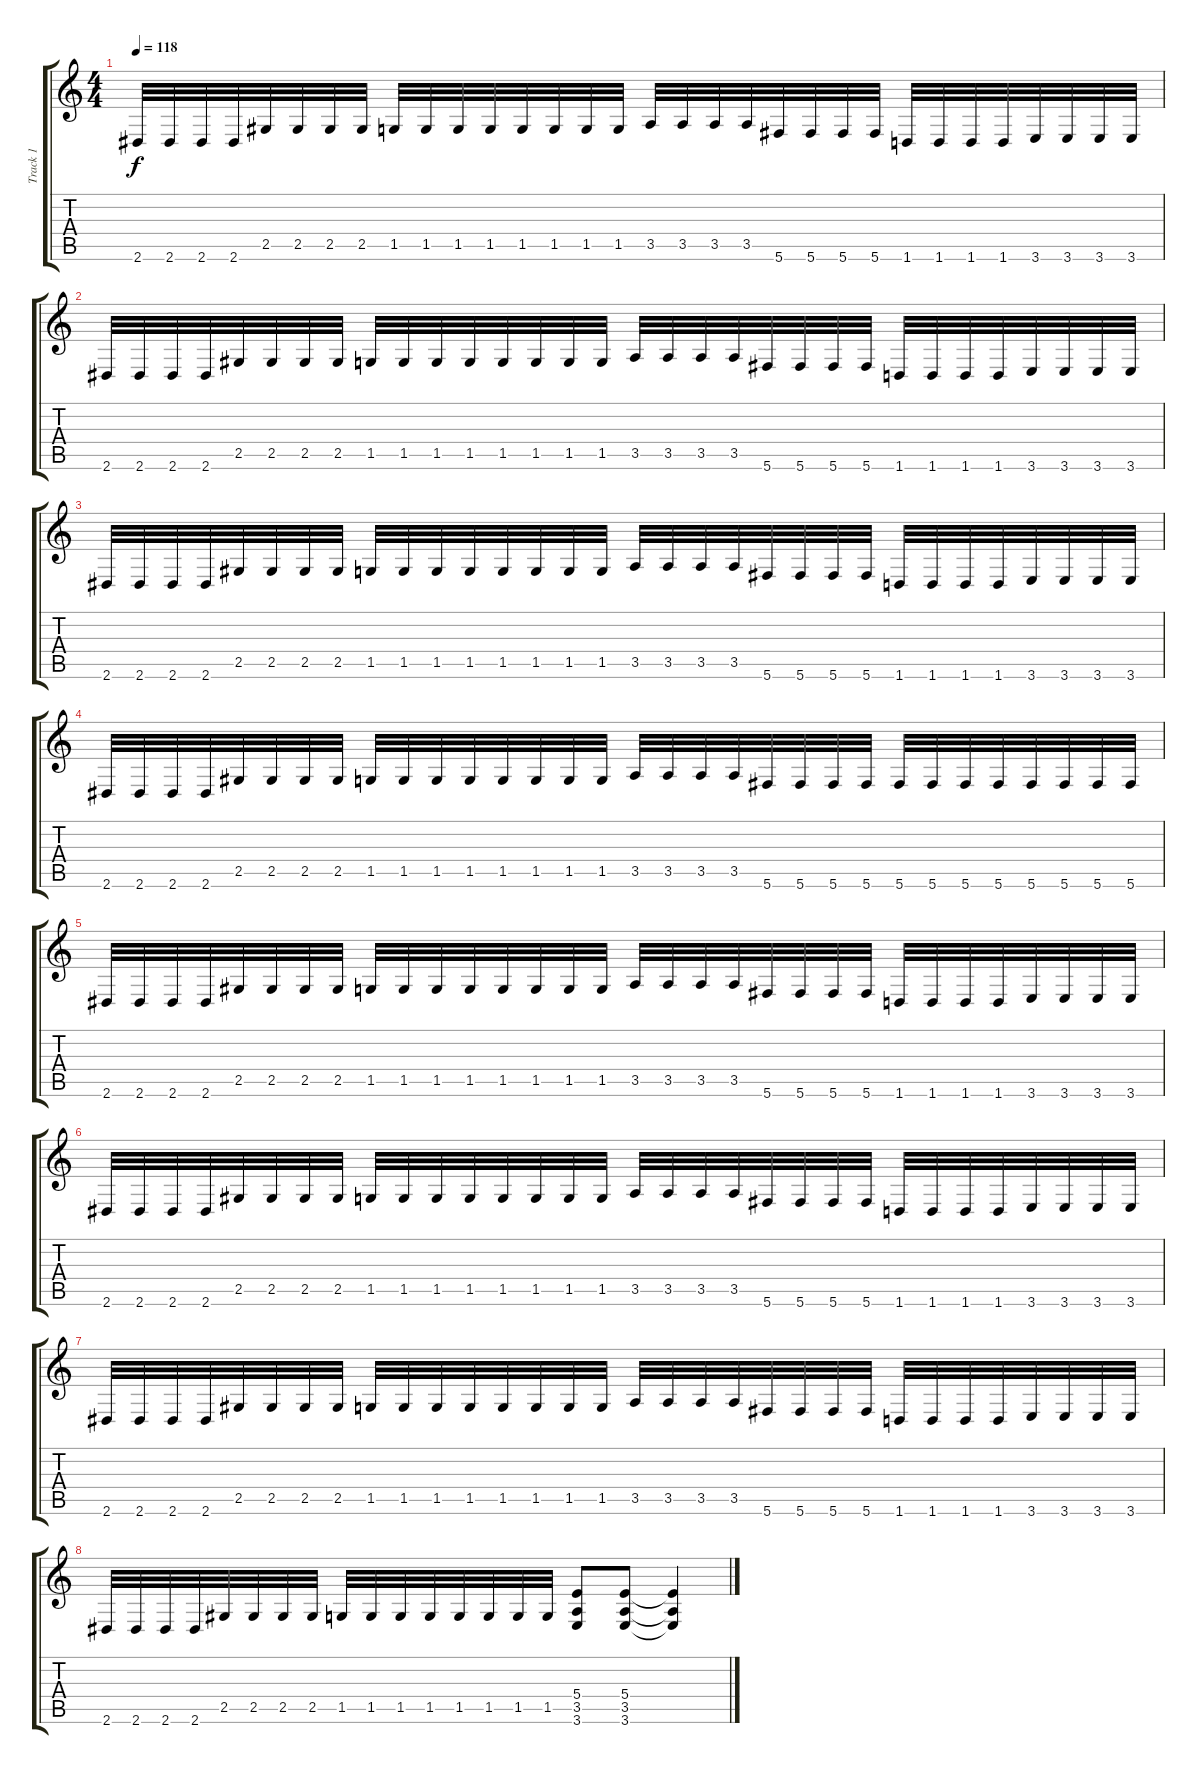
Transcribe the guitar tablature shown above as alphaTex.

\track ("Track 1" "Track 1") {instrument distortionguitar}
\staff {score tabs}
\tuning (Db4 Ab3 E3 B2 Gb2 Db2) {hide}
\ts (4 4)
\tempo 118
\clef g2
\ks c
2.6.32{dy f} 2.6.32 2.6.32 2.6.32 2.5.32 2.5.32 2.5.32 2.5.32 1.5.32 1.5.32 1.5.32 1.5.32 1.5.32 1.5.32 1.5.32 1.5.32 3.5.32 3.5.32 3.5.32 3.5.32 5.6.32 5.6.32 5.6.32 5.6.32 1.6.32 1.6.32 1.6.32 1.6.32 3.6.32 3.6.32 3.6.32 3.6.32 |
2.6.32 2.6.32 2.6.32 2.6.32 2.5.32 2.5.32 2.5.32 2.5.32 1.5.32 1.5.32 1.5.32 1.5.32 1.5.32 1.5.32 1.5.32 1.5.32 3.5.32 3.5.32 3.5.32 3.5.32 5.6.32 5.6.32 5.6.32 5.6.32 1.6.32 1.6.32 1.6.32 1.6.32 3.6.32 3.6.32 3.6.32 3.6.32 |
2.6.32 2.6.32 2.6.32 2.6.32 2.5.32 2.5.32 2.5.32 2.5.32 1.5.32 1.5.32 1.5.32 1.5.32 1.5.32 1.5.32 1.5.32 1.5.32 3.5.32 3.5.32 3.5.32 3.5.32 5.6.32 5.6.32 5.6.32 5.6.32 1.6.32 1.6.32 1.6.32 1.6.32 3.6.32 3.6.32 3.6.32 3.6.32 |
2.6.32 2.6.32 2.6.32 2.6.32 2.5.32 2.5.32 2.5.32 2.5.32 1.5.32 1.5.32 1.5.32 1.5.32 1.5.32 1.5.32 1.5.32 1.5.32 3.5.32 3.5.32 3.5.32 3.5.32 5.6.32 5.6.32 5.6.32 5.6.32 5.6.32 5.6.32 5.6.32 5.6.32 5.6.32 5.6.32 5.6.32 5.6.32 |
2.6.32 2.6.32 2.6.32 2.6.32 2.5.32 2.5.32 2.5.32 2.5.32 1.5.32 1.5.32 1.5.32 1.5.32 1.5.32 1.5.32 1.5.32 1.5.32 3.5.32 3.5.32 3.5.32 3.5.32 5.6.32 5.6.32 5.6.32 5.6.32 1.6.32 1.6.32 1.6.32 1.6.32 3.6.32 3.6.32 3.6.32 3.6.32 |
2.6.32 2.6.32 2.6.32 2.6.32 2.5.32 2.5.32 2.5.32 2.5.32 1.5.32 1.5.32 1.5.32 1.5.32 1.5.32 1.5.32 1.5.32 1.5.32 3.5.32 3.5.32 3.5.32 3.5.32 5.6.32 5.6.32 5.6.32 5.6.32 1.6.32 1.6.32 1.6.32 1.6.32 3.6.32 3.6.32 3.6.32 3.6.32 |
2.6.32 2.6.32 2.6.32 2.6.32 2.5.32 2.5.32 2.5.32 2.5.32 1.5.32 1.5.32 1.5.32 1.5.32 1.5.32 1.5.32 1.5.32 1.5.32 3.5.32 3.5.32 3.5.32 3.5.32 5.6.32 5.6.32 5.6.32 5.6.32 1.6.32 1.6.32 1.6.32 1.6.32 3.6.32 3.6.32 3.6.32 3.6.32 |
2.6.32 2.6.32 2.6.32 2.6.32 2.5.32 2.5.32 2.5.32 2.5.32 1.5.32 1.5.32 1.5.32 1.5.32 1.5.32 1.5.32 1.5.32 1.5.32 (5.4 3.5 3.6).8 (5.4 3.5 3.6).8 (5.4{t} 3.5{t} 3.6{t}).4
